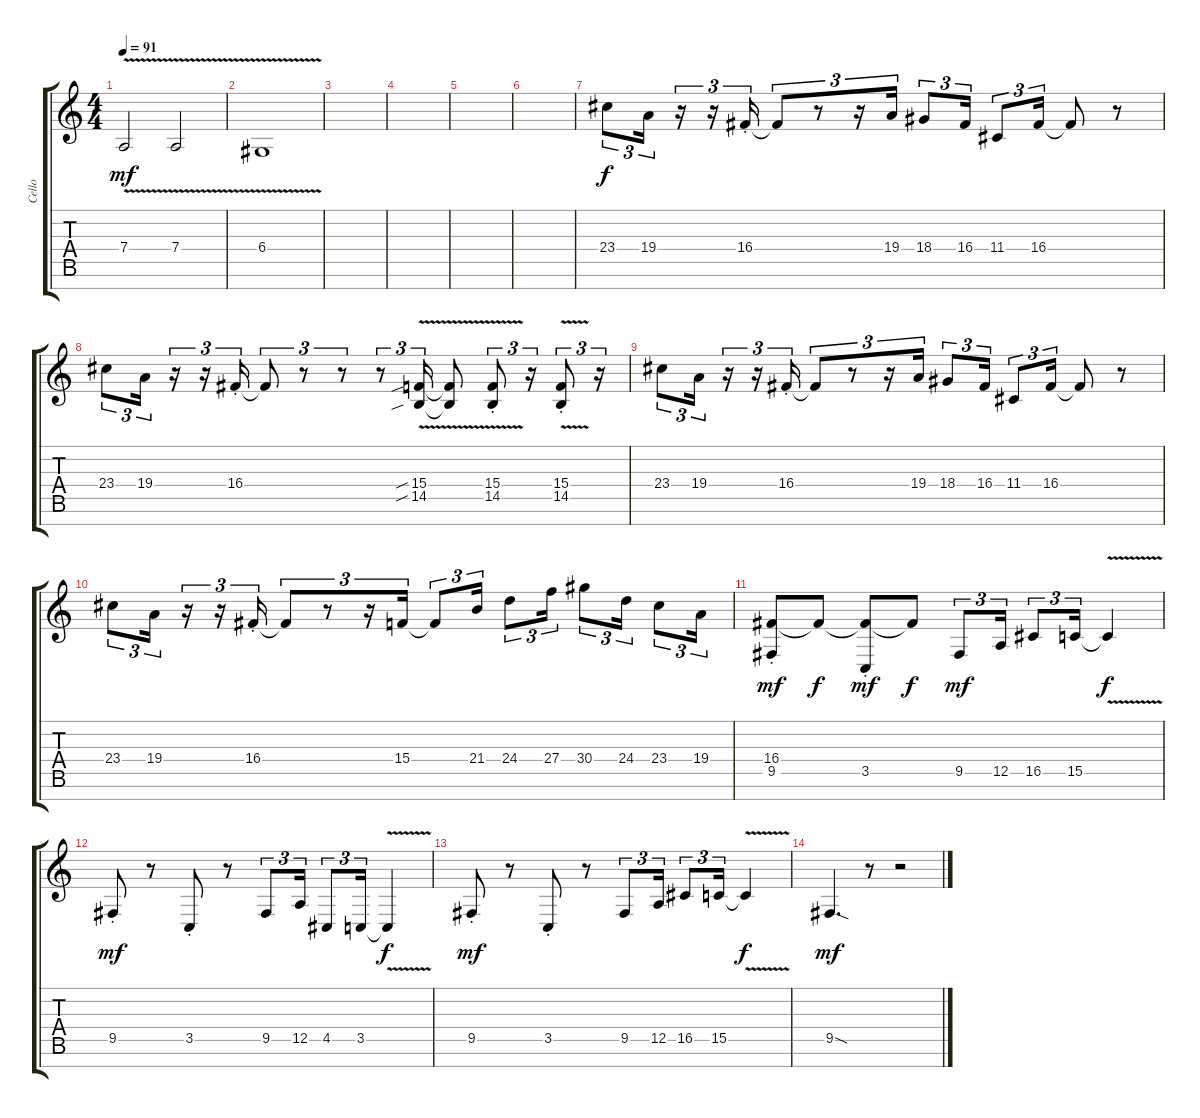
\track ("Cello" "Cello") {instrument cello}
\staff {score tabs}
\tuning (E4 B3 G3 D3 A2 E2 B1) {hide}
\ts (4 4)
\tempo 91
\clef g2
\ks c
7.4{v}.2{dy mf} 7.4{v}.2 |
6.4{v}.1 |
|
|
|
|
23.4.8{tu (3 2) dy f} 19.4.16{tu (3 2)} r.16{tu (3 2)} r.16{tu (3 2)} 16.4{st}.16{tu (3 2)} 16.4{t}.8{tu (3 2)} r.8{tu (3 2)} r.16{tu (3 2)} 19.4.16{tu (3 2)} 18.4.8{tu (3 2)} 16.4.16{tu (3 2)} 11.4.8{tu (3 2)} 16.4.16{tu (3 2)} 16.4{t}.8 r.8 |
23.4.8{tu (3 2)} 19.4.16{tu (3 2)} r.16{tu (3 2)} r.16{tu (3 2)} 16.4{st}.16{tu (3 2)} 16.4{t}.8{tu (3 2)} r.8{tu (3 2)} r.8{tu (3 2)} r.8{tu (3 2)} (15.4{v sib} 14.5{v sib}).16{tu (3 2)} (15.4{t} 14.5{t}).8 (15.4{v st} 14.5{v st}).8{tu (3 2)} r.16{tu (3 2)} (15.4{v st} 14.5{v st}).8{tu (3 2)} r.16{tu (3 2)} |
23.4.8{tu (3 2)} 19.4.16{tu (3 2)} r.16{tu (3 2)} r.16{tu (3 2)} 16.4{st}.16{tu (3 2)} 16.4{t}.8{tu (3 2)} r.8{tu (3 2)} r.16{tu (3 2)} 19.4.16{tu (3 2)} 18.4.8{tu (3 2)} 16.4.16{tu (3 2)} 11.4.8{tu (3 2)} 16.4.16{tu (3 2)} 16.4{t}.8 r.8 |
23.4.8{tu (3 2)} 19.4.16{tu (3 2)} r.16{tu (3 2)} r.16{tu (3 2)} 16.4{st}.16{tu (3 2)} 16.4{t}.8{tu (3 2)} r.8{tu (3 2)} r.16{tu (3 2)} 15.4.16{tu (3 2)} 15.4{t}.8{tu (3 2)} 21.4.16{tu (3 2)} 24.4.8{tu (3 2)} 27.4.16{tu (3 2)} 30.4.8{tu (3 2)} 24.4.16{tu (3 2)} 23.4.8{tu (3 2)} 19.4.16{tu (3 2)} |
(16.4 9.5{st}).8{dy mf} 16.4{t}.8{dy f} (16.4{t} 3.5{st}).8{dy mf} 16.4{t}.8{dy f} 9.5.8{tu (3 2) dy mf} 12.5.16{tu (3 2)} 16.5.8{tu (3 2)} 15.5.16{tu (3 2)} 15.5{v t}.4{dy f} |
9.5{st}.8{dy mf} r.8 3.5{st}.8 r.8 9.5.8{tu (3 2)} 12.5.16{tu (3 2)} 4.5.8{tu (3 2)} 3.5.16{tu (3 2)} 3.5{v t}.4{dy f} |
9.5{st}.8{dy mf} r.8 3.5{st}.8 r.8 9.5.8{tu (3 2)} 12.5.16{tu (3 2)} 16.5.8{tu (3 2)} 15.5.16{tu (3 2)} 15.5{v t}.4{dy f} |
9.5{sod}.4{d dy mf} r.8 r.2
